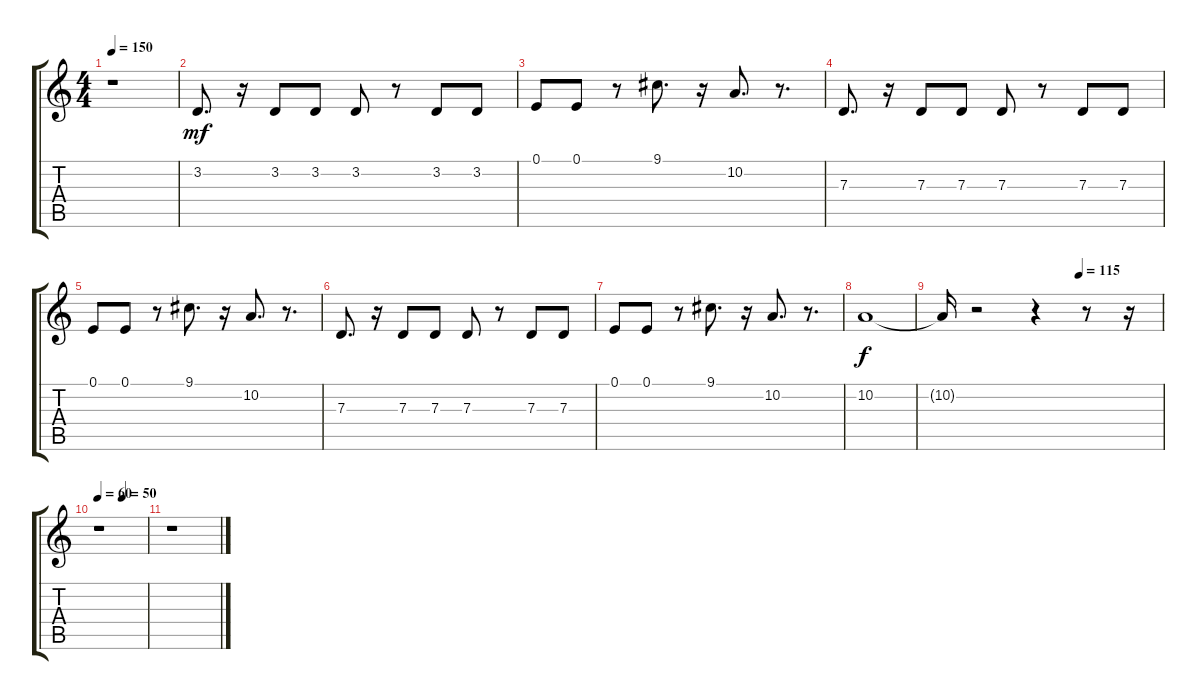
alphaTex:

\track "" {instrument trumpet}
\staff {score tabs}
\tuning (E4 B3 G3 D3 A2 E2) {hide}
\ts (4 4)
\tempo 150
\clef g2
\ks c
r.1{dy f} |
3.2.8{d dy mf} r.16 3.2.8 3.2.8 3.2.8 r.8 3.2.8 3.2.8 |
0.1.8 0.1.8 r.8 9.1.8{d} r.16 10.2.8{d} r.8{d} |
7.3.8{d} r.16 7.3.8 7.3.8 7.3.8 r.8 7.3.8 7.3.8 |
0.1.8 0.1.8 r.8 9.1.8{d} r.16 10.2.8{d} r.8{d} |
7.3.8{d} r.16 7.3.8 7.3.8 7.3.8 r.8 7.3.8 7.3.8 |
0.1.8 0.1.8 r.8 9.1.8{d} r.16 10.2.8{d} r.8{d} |
10.2.1{dy f} |
\tempo (115 0.625)
10.2{t}.16 r.2 r.4 r.8 r.16 |
\tempo 60
\tempo (50 0.5)
r.1 |
r.1
